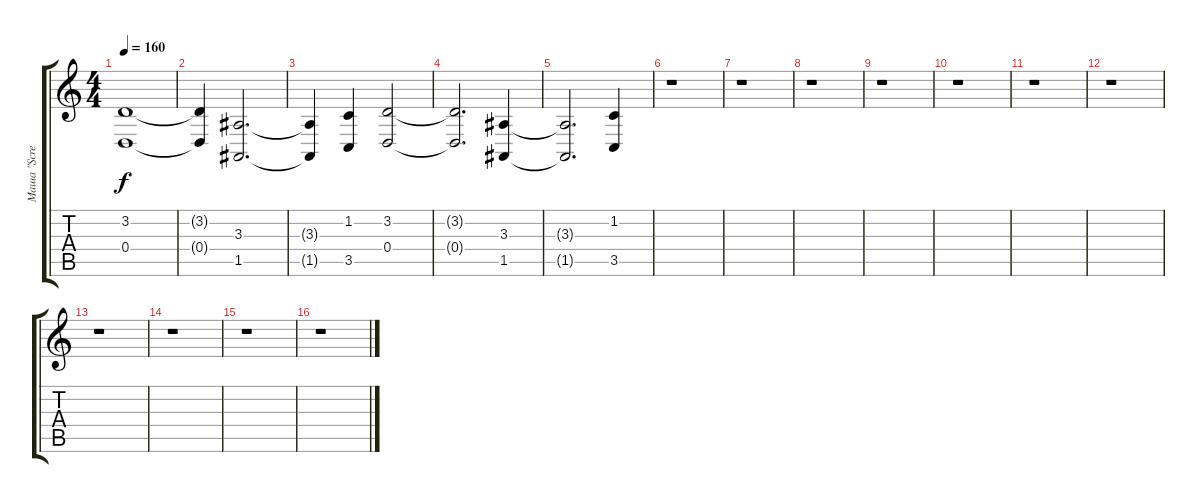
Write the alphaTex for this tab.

\track ("Маша \"Scream\"" "Маша \"Scre") {instrument stringensemble1}
\staff {score tabs}
\tuning (E4 B3 G3 D3 A2 E2) {hide}
\ts (4 4)
\tempo 160
\clef g2
\ks c
(3.2 0.4).1{dy f} |
(3.2{t} 0.4{t}).4 (3.3 1.5).2{d} |
(3.3{t} 1.5{t}).4 (1.2 3.5).4 (3.2 0.4).2 |
(3.2{t} 0.4{t}).2{d} (3.3 1.5).4 |
(3.3{t} 1.5{t}).2{d} (1.2 3.5).4 |
r.1 |
r.1 |
r.1 |
r.1 |
r.1 |
r.1 |
r.1 |
r.1 |
r.1 |
r.1 |
r.1
